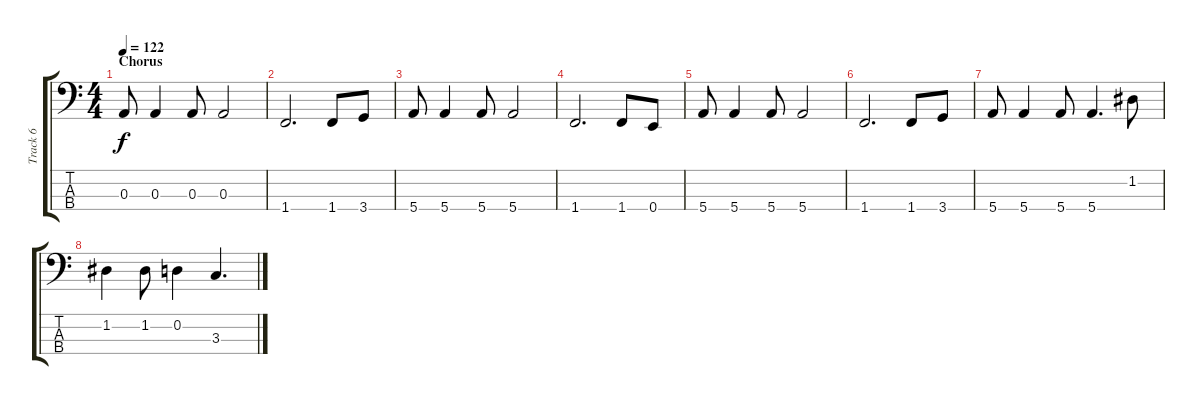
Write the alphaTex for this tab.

\track ("Track 6" "Track 6") {instrument electricbassfinger}
\staff {score tabs}
\tuning (G2 D2 A1 E1) {hide}
\ts (4 4)
\section ("" "Chorus")
\tempo 122
\clef f4
\ks c
0.3.8{dy f} 0.3.4 0.3.8 0.3.2 |
1.4.2{d} 1.4.8 3.4.8 |
5.4.8 5.4.4 5.4.8 5.4.2 |
1.4.2{d} 1.4.8 0.4.8 |
5.4.8 5.4.4 5.4.8 5.4.2 |
1.4.2{d} 1.4.8 3.4.8 |
5.4.8 5.4.4 5.4.8 5.4.4{d} 1.2.8 |
1.2.4 1.2.8 0.2.4 3.3.4{d}
